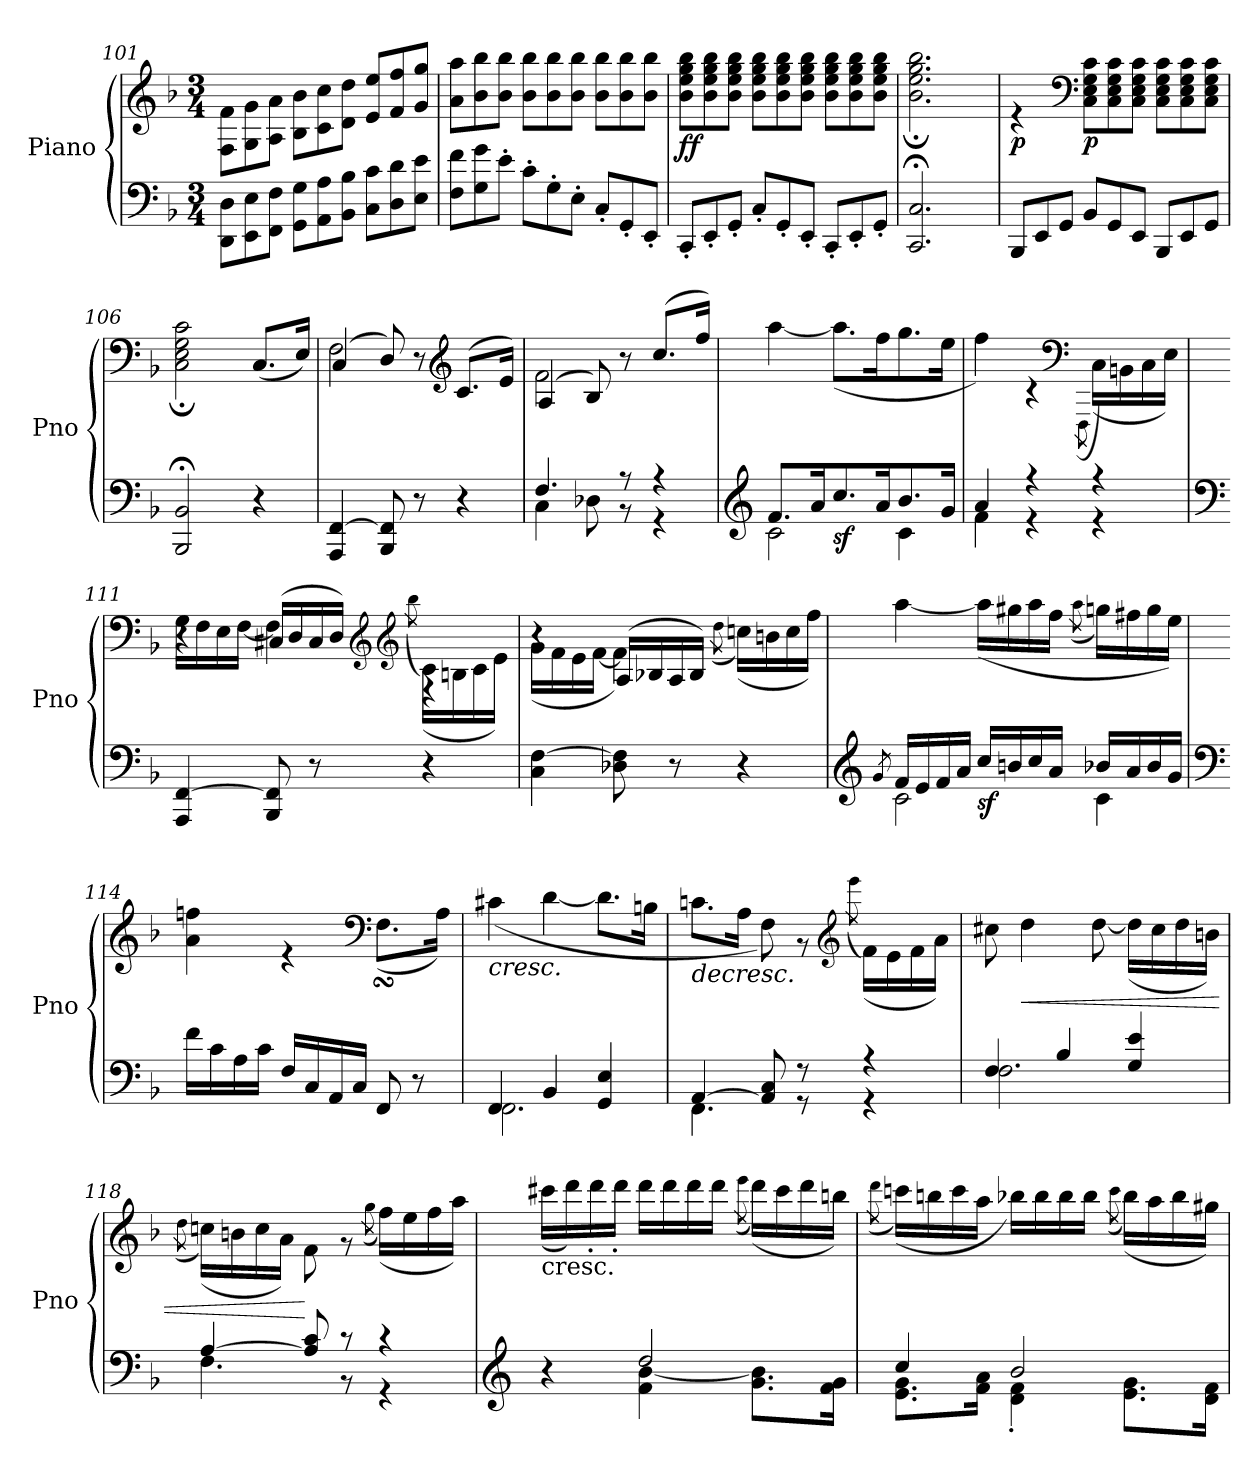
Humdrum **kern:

**kern	**kern	**dynam
*part1	*part1	*part1
*staff2	*staff1	*staff1/2
*I"Piano	*	*
*I'Pno	*	*
*clefF4	*clefG2	*
*k[b-]	*k[b-]	*
*F:	*F:	*
*M3/4	*M3/4	*
=101	=101	=101
*	*^	*
*Xtuplet	*	*Xtuplet	*
12DD\ 12D\L	2.ryy	12F\ 12f\L	.
12EE\ 12E\	.	12G\ 12g\	.
12FF\ 12F\J	.	12A\ 12a\J	.
12GG\ 12G\L	.	12B-\ 12b-\L	.
12AA\ 12A\	.	12c\ 12cc\	.
12BB-\ 12B-\J	.	12d\ 12dd\J	.
12C\ 12c\L	.	12e/ 12ee/L	.
12D\ 12d\	.	12f/ 12ff/	.
12E\ 12e\J	.	12g/ 12gg/J	.
!!LO:LB:g=z	!!
=102	=102	=102	=102
12F\ 12f\L	2.ryy	12a\ 12aa\L	.
12G\ 12g\	.	12b-\ 12bb-\	.
12e'\J	.	12b-\ 12bb-\J	.
12c'\L	.	12b-\ 12bb-\L	.
12G'\	.	12b-\ 12bb-\	.
12E'\J	.	12b-\ 12bb-\J	.
12C'/L	.	12b-\ 12bb-\L	.
12GG'/	.	12b-\ 12bb-\	.
12EE'/J	.	12b-\ 12bb-\J	.
=103	=103	=103	=103
!	!	!	!LO:DY:b
12CC'/L	2.ryy	12b-\ 12ee\ 12gg\ 12bb-\L	ff
12EE'/	.	12b-\ 12ee\ 12gg\ 12bb-\	.
12GG'/J	.	12b-\ 12ee\ 12gg\ 12bb-\J	.
12C'/L	.	12b-\ 12ee\ 12gg\ 12bb-\L	.
12GG'/	.	12b-\ 12ee\ 12gg\ 12bb-\	.
12EE'/J	.	12b-\ 12ee\ 12gg\ 12bb-\J	.
12CC'/L	.	12b-\ 12ee\ 12gg\ 12bb-\L	.
12EE'/	.	12b-\ 12ee\ 12gg\ 12bb-\	.
12GG'/J	.	12b-\ 12ee\ 12gg\ 12bb-\J	.
=104	=104	=104	=104
2.CC/; 2.C/;	2.ryy	2.b-\; 2.ee\; 2.gg\; 2.bb-\;	.
=105	=105	=105	=105
!	!	!	!LO:DY:b
12BBB-/L	2.ryy	4r	p
12EE/	.	.	.
12GG/J	.	.	.
*	*clefF4	*	*
!	!	!	!LO:DY:b
12BB-/L	.	12C\ 12E\ 12G\ 12c\L	p
12GG/	.	12C\ 12E\ 12G\ 12c\	.
12EE/J	.	12C\ 12E\ 12G\ 12c\J	.
12BBB-/L	.	12C\ 12E\ 12G\ 12c\L	.
12EE/	.	12C\ 12E\ 12G\ 12c\	.
12GG/J	.	12C\ 12E\ 12G\ 12c\J	.
=106	=106	=106	=106
2BBB-/; 2BB-/;	2.ryy	2C\; 2E\; 2G\; 2c\;	.
4r	.	(>8.C/L	.
.	.	16E/Jk)	.
!!LO:LB:g=z
=107	=107	=107	=107
*	*	*^	*
4AAA/ [4FF/	2.ryy	2F\	(>4C/	.
8BBB-/ 8FF/]	.	.	8D/)	.
8r	.	.	8r	.
*	*clefG2	*	*	*
4r	.	4ryy	(>8.c/L	.
.	.	.	16e/Jk)	.
=108	=108	=108	=108	=108
*^	*	*	*	*
4.F/	4C\	2.ryy	2f\	(>4A/	.
.	8D-X\	.	.	8B-/)	.
8r	8r	.	.	8r	.
4r	4r	.	4ryy	(>8.cc/L	.
.	.	.	.	16ff/Jk)	.
*	*	*v	*v	*v	*
=109	=109	=109	=109
*clefG2	*	*	*
*	*	*^	*
8.f/L	2c\	2.ryy	[4aa\	.
16a/K	.	.	.	.
!	!	!	!	!LO:DY:b=2
8.cc/	.	.	(<8.aa\L]	sf
16a/K	.	.	16ff\K	.
8.b-/	4c\	.	8.gg\	.
16g/Jk	.	.	16ee\Jk	.
=110	=110	=110	=110	=110
4a/	4f\	2.ryy	4ff\)	.
4r	4r	.	4r	.
.	.	.	(>8qD\	.
*	*	*clefF4	*	*
4r	4r	.	(<16C\LL)	.
.	.	.	16BBn\	.
.	.	.	16C\	.
.	.	.	16E\JJ)	.
*v	*v	*	*	*
*	*v	*v	*
!!LO:PB:g=z
=111	=111	=111
*clefF4	*	*
*	*^	*
*	*	*^	*
4AAA/ [4FF/	2.ryy	16G\LL	4r	.
.	.	16F\	.	.
.	.	16E\	.	.
.	.	[16F\JJ	.	.
8BBB-/ 8FF/]	.	4F\]	(>16C#X/LL	.
.	.	.	16D/	.
8r	.	.	16C#/	.
.	.	.	16D/JJ)	.
.	.	(>8qd\	.	.
*	*clefG2	*	*	*
4r	.	(<16c\LL)	4rF	.
.	.	16Bn\	.	.
.	.	16c\	.	.
.	.	16e\JJ)	.	.
=112	=112	=112	=112	=112
4C\ [4F\	2.ryy	(<16g\LL	4r	.
.	.	16f\	.	.
.	.	16e\	.	.
.	.	[16f\JJ	.	.
8D-X\ 8F\]	.	4f\])	(>16A/LL	.
.	.	.	16B-X/	.
8r	.	.	16A/	.
.	.	.	16B-/JJ)	.
.	.	(>8qdd\	.	.
4r	.	(<16ccn\LL)	4ryy	.
.	.	16bn\	.	.
.	.	16cc\	.	.
.	.	16ff\JJ)	.	.
*	*v	*v	*v	*
!!LO:LB:g=z
=113	=113	=113
*clefG2	*	*
8qg/	.	.
*^	*^	*
16f/LL	2c\	2.ryy	[4aa\	.
16e/	.	.	.	.
16f/	.	.	.	.
16a/JJ	.	.	.	.
!	!	!	!	!LO:DY:b=2
16cc/LL	.	.	(<16aa\LL]	sf
16bn/	.	.	16gg#X\	.
16cc/	.	.	16aa\	.
16a/JJ	.	.	16ff\JJ	.
.	.	.	(>8qaa\	.
16b-X/LL	4c\	.	16ggn\LL)	.
16a/	.	.	16ff#X\	.
16b-/	.	.	16gg\	.
16g/JJ	.	.	16ee\JJ)	.
*v	*v	*	*	*
=114	=114	=114	=114
*clefF4	*	*	*
16f\LL	2.ryy	4a\ 4ffn\	.
16c\	.	.	.
16A\	.	.	.
16c\JJ	.	.	.
16F/LL	.	4r	.
16C/	.	.	.
16AA/	.	.	.
16C/JJ	.	.	.
*	*clefF4	*	*
8FF/	.	(<8.FsSSs\L	.
8r	.	.	.
.	.	16A\Jk)	.
=115	=115	=115	=115
*^	*	*	*
!	!	!	!	!LO:HP:b
4FF/	2.FF\	2.ryy	(<4c#X\	<
4BB-/	.	.	[4d\	.
4GG/ 4E/	.	.	8.d\L]	.
.	.	.	16Bn\Jk	.
!!LO:LB:g=z	!!
=116	=116	=116	=116	=116
!	!	!	!	!LO:HP:b
[4AA/	4.FF\	2.ryy	8.cn\L	>
.	.	.	16A\Jk	.
8AA/] 8C/	.	.	8F\)	[
8r	8r	.	8r	.
.	.	.	(>8qg\	.
*	*	*clefG2	*	*
4r	4r	.	(<16f\LL)	.
.	.	.	16e\	.
.	.	.	16f\	.
.	.	.	16a\JJ)	.
=117	=117	=117	=117	=117
4F/	2.F\	2.ryy	8cc#X\	.
!	!	!	!	!LO:HP:b
.	.	.	4dd\	<
4B-/	.	.	.	.
.	.	.	[8dd\	.
4G/ 4e/	.	.	(<16dd\LL]	.
.	.	.	16cc#\	.
.	.	.	16dd\	.
.	.	.	16bn\JJ)	]
=118	=118	=118	=118	=118
.	.	.	(>8qdd\	.
[4A/	4.F\	2.ryy	(<16ccn\LL)	.
.	.	.	16bn\	.
.	.	.	16cc\	.
.	.	.	16a\JJ)	.
8A/] 8c/	.	.	8f\	[
8r	8r	.	8r	.
.	.	.	(>8qgg\	.
4r	4r	.	(<16ff\LL)	.
.	.	.	16ee\	.
.	.	.	16ff\	.
.	.	.	16aa\JJ)	.
!!LO:LB:g=z	!!
=119	=119	=119	=119	=119
*clefG2	*	*	*	*
!	!	!LO:TX:b:t=cresc.	!	!
4ryy	4r	2.ryy	(<16ccc#X\LL	.
.	.	.	16ddd\)	.
.	.	.	16ddd'\	.
.	.	.	16ddd'\JJ	.
2dd/	4f\ [4b-\	.	16ddd\LL	.
.	.	.	16ddd\	.
.	.	.	16ddd\	.
.	.	.	16ddd\JJ	.
.	.	.	(>8qeee\	.
.	8.g\ 8.b-\]L	.	(<16ddd\LL)	.
.	.	.	16ccc#\	.
.	.	.	16ddd\	.
.	16f\ 16g\Jk	.	16bbn\JJ)	.
=120	=120	=120	=120	=120
.	.	.	(>8qddd\	.
4cc/	8.e\ 8.g\L	2.ryy	(<16cccn\LL)	.
.	.	.	16bbn\	.
.	.	.	16ccc\	.
.	16f\ 16a\Jk	.	16aa\JJ	.
2b-/	4d\' 4f\'	.	16bb-X\LL)	.
.	.	.	16bb-\	.
.	.	.	16bb-\	.
.	.	.	16bb-\JJ	.
.	.	.	(>8qccc\	.
.	8.e\ 8.g\L	.	(<16bb-\LL)	.
.	.	.	16aa\	.
.	.	.	16bb-\	.
.	16d\ 16f\Jk	.	16gg#X\JJ)	.
*v	*v	*	*	*
*	*v	*v	*
=	=	=
*-	*-	*-
